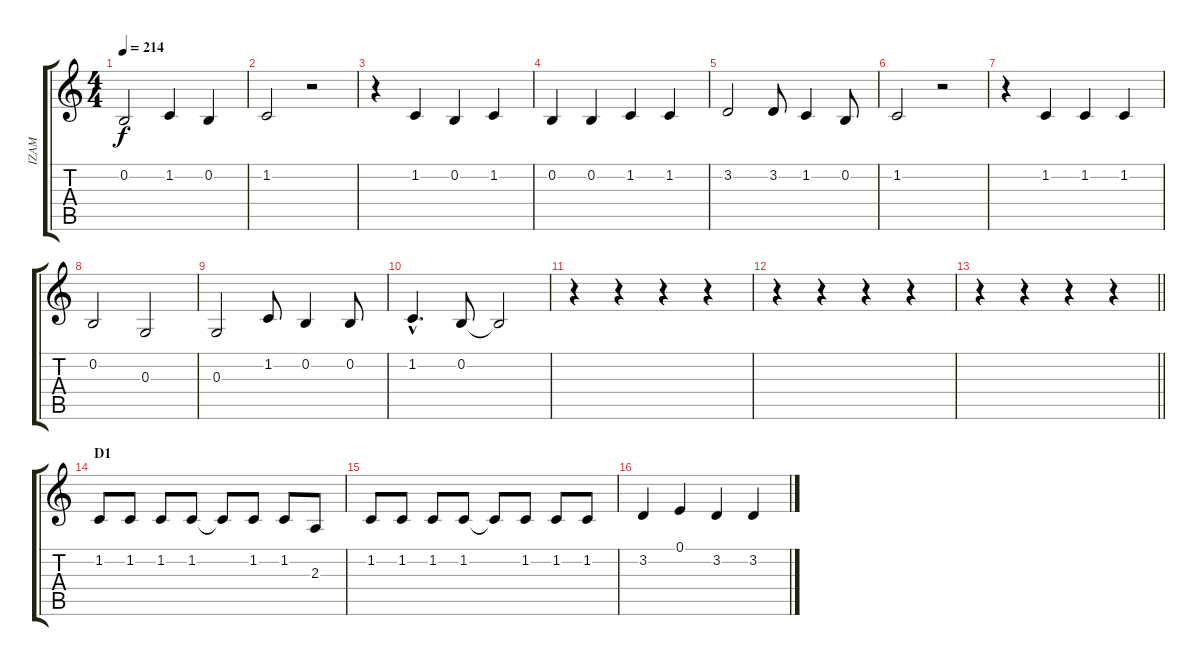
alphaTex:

\track ("IZAM" "IZAM") {instrument oboe}
\staff {score tabs}
\tuning (E4 B3 G3 D3 A2 E2) {hide}
\ts (4 4)
\tempo 214
\clef g2
\ks c
0.2.2{dy f} 1.2.4 0.2.4 |
1.2.2 r.2 |
r.4 1.2.4 0.2.4 1.2.4 |
0.2.4 0.2.4 1.2.4 1.2.4 |
3.2.2 3.2.8 1.2.4 0.2.8 |
1.2.2 r.2 |
r.4 1.2.4 1.2.4 1.2.4 |
0.2.2 0.3.2 |
0.3.2 1.2.8 0.2.4 0.2.8 |
1.2{hac}.4{d} 0.2.8 0.2{t}.2 |
r.4 r.4 r.4 r.4 |
r.4 r.4 r.4 r.4 |
\barLineRight lightlight
r.4 r.4 r.4 r.4 |
\section ("" "D1")
1.2.8 1.2.8 1.2.8 1.2.8 1.2{t}.8 1.2.8 1.2.8 2.3.8 |
1.2.8 1.2.8 1.2.8 1.2.8 1.2{t}.8 1.2.8 1.2.8 1.2.8 |
3.2.4 0.1.4 3.2.4 3.2.4
